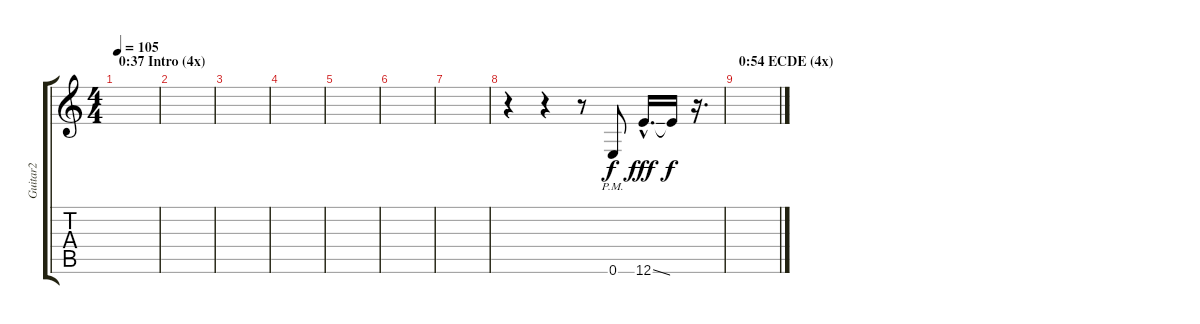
\track ("Guitar2" "Guitar2") {instrument acousticguitarsteel}
\staff {score tabs}
\tuning (E4 B3 G3 D3 A2 E2) {hide}
\ts (4 4)
\section ("" "0:37 Intro (4x)")
\tempo 105
\clef g2
\ks c
|
|
|
|
|
|
|
r.4{instrument overdrivenguitar} r.4 r.8 0.6{pm}.8 12.6{ss hac}.16{d dy fff} 12.6{t}.16{dy f} r.16{d} |
\section ("" "0:54 ECDE (4x)")
